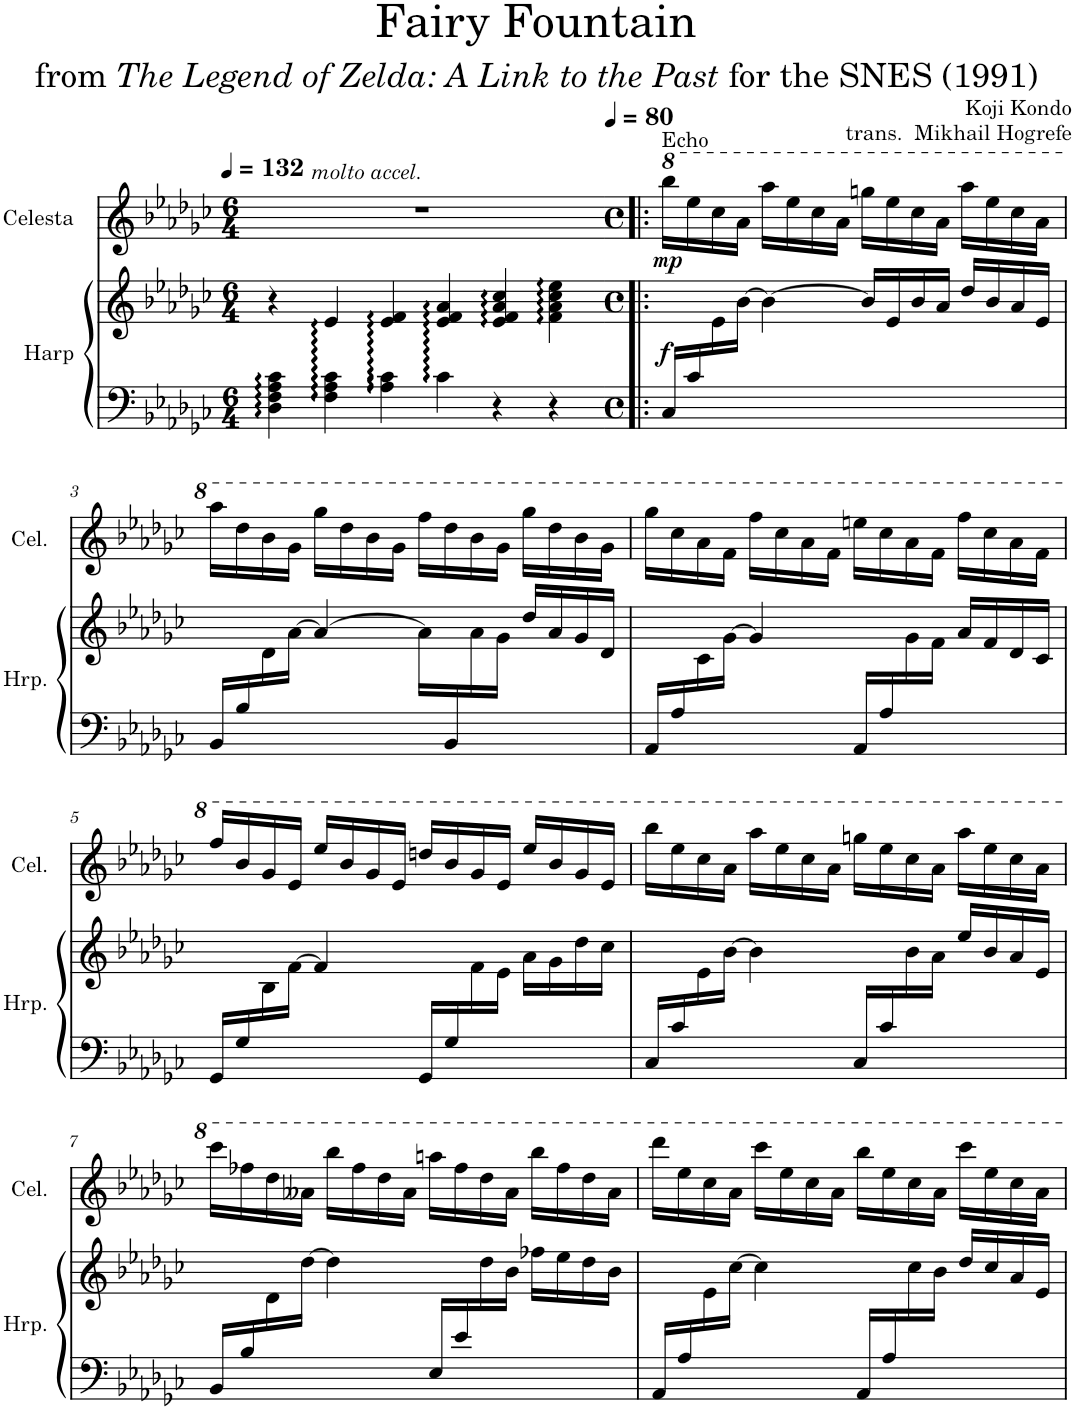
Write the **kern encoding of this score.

**kern	**kern	**dynam	**kern	**dynam	**kern	**dynam	**kern	**kern	**dynam	**kern	**dynam	**kern	**dynam	**kern	**dynam	**kern	**dynam	**kern	**dynam
*part10	*part9	*part9	*part8	*part8	*part7	*part7	*part6	*part6	*part6	*part5	*part5	*part4	*part4	*part3	*part3	*part2	*part2	*part1	*part1
*staff11	*staff10	*staff10	*staff9	*staff9	*staff8	*staff8	*staff7	*staff6	*staff6/7	*staff5	*staff5	*staff4	*staff4	*staff3	*staff3	*staff2	*staff2	*staff1	*staff1
*I"Harp 10	*I"Harp 9	*	*I"Harp 8	*	*I"Harp 7	*	*I"Harp	*	*	*I"Celesta	*	*I"Celesta	*	*I"Celesta	*	*I"Celesta	*	*I"Celesta	*
*I'Hrp. 10	*I'Hrp. 9	*	*I'Hrp. 8	*	*I'Hrp. 7	*	*I'Hrp.	*	*	*I'Cel.	*	*I'Cel.	*	*I'Cel.	*	*I'Cel.	*	*I'Cel.	*
*stria5	*stria5	*	*stria5	*	*stria5	*	*	*	*	*stria5	*	*stria5	*	*stria5	*	*stria5	*	*	*
*clefG2	*clefF4	*	*clefF4	*	*clefF4	*	*clefF4	*clefG2	*	*clefG2	*	*clefG2	*	*clefG2	*	*clefG2	*	*clefG2	*
*	*	*	*	*	*	*	*	*	*	*Trd-7c-12	*	*Trd-7c-12	*	*Trd-7c-12	*	*Trd-7c-12	*	*	*
*k[b-e-a-d-g-c-]	*k[b-e-a-d-g-c-]	*	*k[b-e-a-d-g-c-]	*	*k[b-e-a-d-g-c-]	*	*k[b-e-a-d-g-c-]	*k[b-e-a-d-g-c-]	*	*k[b-e-a-d-g-c-]	*	*k[b-e-a-d-g-c-]	*	*k[b-e-a-d-g-c-]	*	*k[b-e-a-d-g-c-]	*	*k[b-e-a-d-g-c-]	*
*M6/4	*M6/4	*	*M6/4	*	*M6/4	*	*M6/4	*M6/4	*	*M6/4	*	*M6/4	*	*M6/4	*	*M6/4	*	*M6/4	*
*MM132	*MM132	*	*MM132	*	*MM132	*	*MM132	*MM132	*	*MM132	*	*MM132	*	*MM132	*	*MM132	*	*MM132	*
=1	=1	=1	=1	=1	=1	=1	=1	=1	=1	=1	=1	=1	=1	=1	=1	=1	=1	=1	=1
*	*	*	*	*	*	*	*	*	*	*	*	*	*	*	*	*	*	*^	*
32r	32r	.	64r	.	4D-	.	4D-\:: 4F\:: 4A-\:: 4c-\::	4r	.	1.r	.	1.r	.	1.r	.	1.r	.	1.r	4ryy	.
.	.	.	4F	.	.	.	.	.	.	.	.	.	.	.	.	.	.	.	.	.
64r	4A-	.	.	.	.	.	.	.	.	.	.	.	.	.	.	.	.	.	.	.
4c-	.	.	.	.	.	.	.	.	.	.	.	.	.	.	.	.	.	.	.	.
!	!	!	!	!	!	!	!	!	!	!	!	!	!	!	!	!	!	!	!LO:TX:a:i:t=molto accel.	!
.	.	.	.	.	4F	.	4F\: 4A-\: 4c-\:	4e-::/	.	.	.	.	.	.	.	.	.	.	1ryy	.
.	.	.	4A-	.	.	.	.	.	.	.	.	.	.	.	.	.	.	.	.	.
.	4c-	.	.	.	.	.	.	.	.	.	.	.	.	.	.	.	.	.	.	.
4e-	.	.	.	.	.	.	.	.	.	.	.	.	.	.	.	.	.	.	.	.
.	.	.	.	.	4A-	.	4A-\: 4c-\:	4e-/:: 4f/::	.	.	.	.	.	.	.	.	.	.	.	.
.	.	.	4c-	.	.	.	.	.	.	.	.	.	.	.	.	.	.	.	.	.
.	4e-	.	.	.	.	.	.	.	.	.	.	.	.	.	.	.	.	.	.	.
4f	.	.	.	.	.	.	.	.	.	.	.	.	.	.	.	.	.	.	.	.
.	.	.	.	.	4c-	.	4c-:\	4e-/:: 4f/:: 4a-/::	.	.	.	.	.	.	.	.	.	.	.	.
.	.	.	4e-	.	.	.	.	.	.	.	.	.	.	.	.	.	.	.	.	.
.	4f	.	.	.	.	.	.	.	.	.	.	.	.	.	.	.	.	.	.	.
4a-	.	.	.	.	.	.	.	.	.	.	.	.	.	.	.	.	.	.	.	.
.	.	.	.	.	4e-	.	4r	4e-/:: 4f/:: 4a-/:: 4cc-/::	.	.	.	.	.	.	.	.	.	.	.	.
.	.	.	4f	.	.	.	.	.	.	.	.	.	.	.	.	.	.	.	.	.
.	4a-	.	.	.	.	.	.	.	.	.	.	.	.	.	.	.	.	.	.	.
4cc-	.	.	.	.	.	.	.	.	.	.	.	.	.	.	.	.	.	.	.	.
.	.	.	.	.	4f	.	4r	4f\:: 4a-\:: 4cc-\:: 4ee-\::	.	.	.	.	.	.	.	.	.	.	4ryy	.
.	.	.	8...a-	.	.	.	.	.	.	.	.	.	.	.	.	.	.	.	.	.
.	8..cc-	.	.	.	.	.	.	.	.	.	.	.	.	.	.	.	.	.	.	.
[8.ee-\L	.	.	.	.	.	.	.	.	.	.	.	.	.	.	.	.	.	.	.	.
64ee-\Jkkk]	.	.	.	.	.	.	.	.	.	.	.	.	.	.	.	.	.	.	.	.
*	*	*	*	*	*	*	*	*	*	*	*	*	*	*	*	*	*	*v	*v	*
=2!|:	=2!|:	=2!|:	=2!|:	=2!|:	=2!|:	=2!|:	=2!|:	=2!|:	=2!|:	=2!|:	=2!|:	=2!|:	=2!|:	=2!|:	=2!|:	=2!|:	=2!|:	=2!|:	=2!|:
*	*clefG2	*	*clefG2	*	*	*	*	*	*	*	*	*	*	*	*	*	*	*	*
*M4/4	*M4/4	*	*M4/4	*	*M4/4	*	*M4/4	*M4/4	*	*M4/4	*	*M4/4	*	*M4/4	*	*M4/4	*	*M4/4	*
*met(c)	*met(c)	*	*met(c)	*	*met(c)	*	*met(c)	*met(c)	*	*met(c)	*	*met(c)	*	*met(c)	*	*met(c)	*	*met(c)	*
*	*	*	*	*	*	*	*	*	*	*	*	*	*	*	*	*	*	*MM80	*
*	*	*	*	*	*	*	*^	*	*	*	*	*	*	*	*	*	*	*^	*
!	!	!	!	!	!	!	!	!	!	!	!	!	!	!	!	!	!	!	!LO:TX:a:t=Echo	!	!
!	!	!	!	!	!	!LO:DY:b	!	!	!	!LO:DY:b	!	!	!	!	!	!	!	!LO:DY:b	!	!	!LO:DY:b
*	*	*	*	*	*	*	*	*	*	*	*	*	*	*	*	*	*	*	*v	*v	*
1r	8r	.	16r	.	8.C-\L	f	16C-/LL	1ryy	8ryy	f	8r	.	8r	.	16r	.	4bb-	mp	16bbb-\LL	mp
!	!	!	!	!LO:DY:b	!	!	!	!	!	!	!	!	!	!	!	!LO:DY:b	!	!	!	!
.	.	.	[16c-	f	.	.	16c-/	.	.	.	.	.	.	.	4ee-	mp	.	.	16eee-\	.
!	!	!LO:DY:b	!	!	!	!	!	!	!	!	!	!	!	!LO:DY:b	!	!	!	!	!	!
.	[16e-	f	2c-]	.	.	.	2..ryy	.	16e-\	.	16r	.	4cc-	mp	.	.	.	.	16ccc-\	.
!	!	!	!	!	!	!	!	!	!	!	!	!LO:DY:b	!	!	!	!	!	!	!	!
.	2e-]	.	.	.	[16b-\Jk	.	.	.	[16b-\JJ	.	4a-	mp	.	.	.	.	.	.	16aa-\JJ	.
.	.	.	.	.	4b-_	.	.	.	4b-\_	.	.	.	.	.	.	.	4aa-	.	16aaa-\LL	.
.	.	.	.	.	.	.	.	.	.	.	.	.	.	.	4ee-	.	.	.	16eee-\	.
.	.	.	.	.	.	.	.	.	.	.	.	.	4cc-	.	.	.	.	.	16ccc-\	.
.	.	.	.	.	.	.	.	.	.	.	4a-	.	.	.	.	.	.	.	16aa-\JJ	.
.	.	.	.	.	16b-\KL]	.	.	.	16b-/LL]	.	.	.	.	.	.	.	4ggn	.	16gggn\LL	.
.	.	.	.	.	8.e-\J	.	.	.	16e-/	.	.	.	.	.	4ee-	.	.	.	16eee-\	.
.	.	.	8.b-	.	.	.	.	.	16b-/	.	.	.	4cc-	.	.	.	.	.	16ccc-\	.
.	8.a-	.	.	.	.	.	.	.	16a-/JJ	.	4a-	.	.	.	.	.	.	.	16aa-\JJ	.
.	.	.	.	.	8.dd-\L	.	.	.	16dd-/LL	.	.	.	.	.	.	.	4aa-	.	16aaa-\LL	.
.	.	.	[8.b-J	.	.	.	.	.	16b-/	.	.	.	.	.	[8.ee-	.	.	.	16eee-\	.
.	[8a-J	.	.	.	.	.	.	.	16a-/	.	.	.	[8cc-	.	.	.	.	.	16ccc-\	.
.	.	.	.	.	16e-\Jk	.	.	.	16e-/JJ	.	[16a-	.	.	.	.	.	.	.	16aa-\JJ	.
!!LO:LB:g=z
=3	=3	=3	=3	=3	=3	=3	=3	=3	=3	=3	=3	=3	=3	=3	=3	=3	=3	=3	=3	=3
1r	8a-/L]	.	16b-/LL]	.	8.BB-\L	.	16BB-/LL	1ryy	8ryy	.	8.a-]	.	8cc-]	.	16ee-]	.	4aa-	.	16aaa-\LL	.
.	.	.	[16B-/JJ	.	.	.	16B-/	.	.	.	.	.	.	.	4dd-	.	.	.	16ddd-\	.
.	[16d-/Jk	.	2B-]	.	.	.	4..ryy	.	16d-\	.	.	.	4b-	.	.	.	.	.	16bb-\	.
.	2d-]	.	.	.	[16a-\Jk	.	.	.	[16a-\JJ	.	4g-	.	.	.	.	.	.	.	16gg-\JJ	.
.	.	.	.	.	4a-_	.	.	.	4a-/_	.	.	.	.	.	.	.	4gg-	.	16ggg-\LL	.
.	.	.	.	.	.	.	.	.	.	.	.	.	.	.	4dd-	.	.	.	16ddd-\	.
.	.	.	.	.	.	.	.	.	.	.	.	.	4b-	.	.	.	.	.	16bb-\	.
.	.	.	.	.	.	.	.	.	.	.	4g-	.	.	.	.	.	.	.	16gg-\JJ	.
.	.	.	.	.	16a-\KL]	.	.	.	16a-\LL]	.	.	.	.	.	.	.	4ff	.	16fff\LL	.
.	.	.	.	.	8.BB-\J	.	16BB-/	.	16ryy	.	.	.	.	.	4dd-	.	.	.	16ddd-\	.
.	.	.	8.a-	.	.	.	4.ryy	.	16a-\	.	.	.	4b-	.	.	.	.	.	16bb-\	.
.	8.g-	.	.	.	.	.	.	.	16g-\JJ	.	4g-	.	.	.	.	.	.	.	16gg-\JJ	.
.	.	.	.	.	8.dd-\L	.	.	.	16dd-/LL	.	.	.	.	.	.	.	4gg-	.	16ggg-\LL	.
.	.	.	[8.a-J	.	.	.	.	.	16a-/	.	.	.	.	.	[8.dd-	.	.	.	16ddd-\	.
.	[8g-J	.	.	.	.	.	.	.	16g-/	.	.	.	[8b-	.	.	.	.	.	16bb-\	.
.	.	.	.	.	16d-\Jk	.	.	.	16d-/JJ	.	[16g-	.	.	.	.	.	.	.	16gg-\JJ	.
=4	=4	=4	=4	=4	=4	=4	=4	=4	=4	=4	=4	=4	=4	=4	=4	=4	=4	=4	=4	=4
1r	8g-]	.	16a-]	.	8.AA-\L	.	16AA-/LL	1ryy	8ryy	.	8.g-]	.	8b-]	.	16dd-]	.	4gg-	.	16ggg-\LL	.
.	.	.	2A-	.	.	.	16A-/	.	.	.	.	.	.	.	4cc-	.	.	.	16ccc-\	.
.	2c-	.	.	.	.	.	4.ryy	.	16c-\	.	.	.	4a-	.	.	.	.	.	16aa-\	.
.	.	.	.	.	[16g-\Jk	.	.	.	[16g-\JJ	.	4f	.	.	.	.	.	.	.	16ff\JJ	.
.	.	.	.	.	4g-]	.	.	.	4g-/]	.	.	.	.	.	.	.	4ff	.	16fff\LL	.
.	.	.	.	.	.	.	.	.	.	.	.	.	.	.	4cc-	.	.	.	16ccc-\	.
.	.	.	.	.	.	.	.	.	.	.	.	.	4a-	.	.	.	.	.	16aa-\	.
.	.	.	.	.	.	.	.	.	.	.	4f	.	.	.	.	.	.	.	16ff\JJ	.
.	.	.	.	.	8.AA-\L	.	16AA-/LL	.	8ryy	.	.	.	.	.	.	.	4een	.	16eeen\LL	.
.	.	.	8.A-	.	.	.	16A-/	.	.	.	.	.	.	.	4cc-	.	.	.	16ccc-\	.
.	8.g-	.	.	.	.	.	4.ryy	.	16g-\	.	.	.	4a-	.	.	.	.	.	16aa-\	.
.	.	.	.	.	8.f\J	.	.	.	16f\JJ	.	4f	.	.	.	.	.	.	.	16ff\JJ	.
.	.	.	8.a-/L	.	.	.	.	.	16a-/LL	.	.	.	.	.	.	.	4ff	.	16fff\LL	.
.	[8.fJ	.	.	.	.	.	.	.	16f/	.	.	.	.	.	[8.cc-	.	.	.	16ccc-\	.
.	.	.	.	.	8d-J	.	.	.	16d-/	.	.	.	[8a-	.	.	.	.	.	16aa-\	.
.	.	.	[16c-/Jk	.	.	.	.	.	16c-/JJ	.	[16f	.	.	.	.	.	.	.	16ff\JJ	.
!!LO:LB:g=z
=5	=5	=5	=5	=5	=5	=5	=5	=5	=5	=5	=5	=5	=5	=5	=5	=5	=5	=5	=5	=5
1r	8f]	.	16c-]	.	8.GG-\L	.	16GG-/LL	1ryy	8ryy	.	8.f]	.	8a-]	.	16cc-]	.	4ff	.	16fff/LL	.
.	.	.	2G-	.	.	.	16G-/	.	.	.	.	.	.	.	4b-	.	.	.	16bb-/	.
.	2B-	.	.	.	.	.	4.ryy	.	16B-\	.	.	.	4g-	.	.	.	.	.	16gg-/	.
.	.	.	.	.	[16f\Jk	.	.	.	[16f\JJ	.	4e-	.	.	.	.	.	.	.	16ee-/JJ	.
.	.	.	.	.	4f]	.	.	.	4f/]	.	.	.	.	.	.	.	4ee-	.	16eee-/LL	.
.	.	.	.	.	.	.	.	.	.	.	.	.	.	.	4b-	.	.	.	16bb-/	.
.	.	.	.	.	.	.	.	.	.	.	.	.	4g-	.	.	.	.	.	16gg-/	.
.	.	.	.	.	.	.	.	.	.	.	4e-	.	.	.	.	.	.	.	16ee-/JJ	.
.	.	.	.	.	8.GG-\L	.	16GG-/LL	.	8ryy	.	.	.	.	.	.	.	4ddn	.	16dddn/LL	.
.	.	.	8.G-	.	.	.	16G-/	.	.	.	.	.	.	.	4b-	.	.	.	16bb-/	.
.	8.f	.	.	.	.	.	4.ryy	.	16f\	.	.	.	4g-	.	.	.	.	.	16gg-/	.
.	.	.	.	.	8.e-\J	.	.	.	16e-\JJ	.	4e-	.	.	.	.	.	.	.	16ee-/JJ	.
.	.	.	8.a-\L	.	.	.	.	.	16a-\LL	.	.	.	.	.	.	.	4ee-	.	16eee-/LL	.
.	[8.g-J	.	.	.	.	.	.	.	16g-\	.	.	.	.	.	[8.b-	.	.	.	16bb-/	.
.	.	.	.	.	8dd-J	.	.	.	16dd-\	.	.	.	[8g-	.	.	.	.	.	16gg-/	.
.	.	.	[16cc-\Jk	.	.	.	.	.	16cc-\JJ	.	[16e-	.	.	.	.	.	.	.	16ee-/JJ	.
=6	=6	=6	=6	=6	=6	=6	=6	=6	=6	=6	=6	=6	=6	=6	=6	=6	=6	=6	=6	=6
1r	8g-]	.	16cc-]	.	8.C-\L	.	16C-/LL	1ryy	8ryy	.	8.e-]	.	8g-]	.	16b-]	.	4bb-	.	16bbb-\LL	.
.	.	.	2c-	.	.	.	16c-/	.	.	.	.	.	.	.	4ee-	.	.	.	16eee-\	.
.	2e-	.	.	.	.	.	4.ryy	.	16e-\	.	.	.	4cc-	.	.	.	.	.	16ccc-\	.
.	.	.	.	.	[16b-\Jk	.	.	.	[16b-\JJ	.	4a-	.	.	.	.	.	.	.	16aa-\JJ	.
.	.	.	.	.	4b-]	.	.	.	4b-\]	.	.	.	.	.	.	.	4aa-	.	16aaa-\LL	.
.	.	.	.	.	.	.	.	.	.	.	.	.	.	.	4ee-	.	.	.	16eee-\	.
.	.	.	.	.	.	.	.	.	.	.	.	.	4cc-	.	.	.	.	.	16ccc-\	.
.	.	.	.	.	.	.	.	.	.	.	4a-	.	.	.	.	.	.	.	16aa-\JJ	.
.	.	.	.	.	8.C-\L	.	16C-/LL	.	8ryy	.	.	.	.	.	.	.	4ggn	.	16gggn\LL	.
.	.	.	8.c-	.	.	.	16c-/	.	.	.	.	.	.	.	4ee-	.	.	.	16eee-\	.
.	8.b-	.	.	.	.	.	4.ryy	.	16b-\	.	.	.	4cc-	.	.	.	.	.	16ccc-\	.
.	.	.	.	.	8.a-\J	.	.	.	16a-\JJ	.	4a-	.	.	.	.	.	.	.	16aa-\JJ	.
.	.	.	8.ee-/L	.	.	.	.	.	16ee-/LL	.	.	.	.	.	.	.	4aa-	.	16aaa-\LL	.
.	[8.b-J	.	.	.	.	.	.	.	16b-/	.	.	.	.	.	[8.ee-	.	.	.	16eee-\	.
.	.	.	.	.	8a-J	.	.	.	16a-/	.	.	.	[8cc-	.	.	.	.	.	16ccc-\	.
.	.	.	[16e-/Jk	.	.	.	.	.	16e-/JJ	.	[16a-	.	.	.	.	.	.	.	16aa-\JJ	.
!!LO:LB:g=z
=7	=7	=7	=7	=7	=7	=7	=7	=7	=7	=7	=7	=7	=7	=7	=7	=7	=7	=7	=7	=7
1r	8b-]	.	16e-]	.	8.BB-\L	.	16BB-/LL	1ryy	8ryy	.	8.a-]	.	8cc-]	.	16ee-]	.	4ccc-	.	16cccc-\LL	.
.	.	.	2B-	.	.	.	16B-/	.	.	.	.	.	.	.	4ff-X	.	.	.	16fff-X\	.
.	2d-	.	.	.	.	.	4.ryy	.	16d-\	.	.	.	4dd-	.	.	.	.	.	16ddd-\	.
.	.	.	.	.	[16dd-\Jk	.	.	.	[16dd-\JJ	.	4a--X	.	.	.	.	.	.	.	16aa--X\JJ	.
.	.	.	.	.	4dd-]	.	.	.	4dd-\]	.	.	.	.	.	.	.	4bb-	.	16bbb-\LL	.
.	.	.	.	.	.	.	.	.	.	.	.	.	.	.	4ff-	.	.	.	16fff-\	.
.	.	.	.	.	.	.	.	.	.	.	.	.	4dd-	.	.	.	.	.	16ddd-\	.
.	.	.	.	.	.	.	.	.	.	.	4a--	.	.	.	.	.	.	.	16aa--\JJ	.
.	.	.	.	.	8.E-\L	.	16E-/LL	.	8ryy	.	.	.	.	.	.	.	4aan	.	16aaan\LL	.
.	.	.	8.e-	.	.	.	16e-/	.	.	.	.	.	.	.	4ff-	.	.	.	16fff-\	.
.	8.dd-	.	.	.	.	.	4.ryy	.	16dd-\	.	.	.	4dd-	.	.	.	.	.	16ddd-\	.
.	.	.	.	.	8.b-\J	.	.	.	16b-\JJ	.	4a--	.	.	.	.	.	.	.	16aa--\JJ	.
.	.	.	8.ff-X\L	.	.	.	.	.	16ff-X\LL	.	.	.	.	.	.	.	4bb-	.	16bbb-\LL	.
.	[8.ee-J	.	.	.	.	.	.	.	16ee-\	.	.	.	.	.	[8.ff-	.	.	.	16fff-\	.
.	.	.	.	.	8dd-J	.	.	.	16dd-\	.	.	.	[8dd-	.	.	.	.	.	16ddd-\	.
.	.	.	[16b-\Jk	.	.	.	.	.	16b-\JJ	.	[16a--	.	.	.	.	.	.	.	16aa--\JJ	.
=8	=8	=8	=8	=8	=8	=8	=8	=8	=8	=8	=8	=8	=8	=8	=8	=8	=8	=8	=8	=8
1r	8ee-]	.	16b-]	.	8.AA-\L	.	16AA-/LL	1ryy	8ryy	.	8.a--]	.	8dd-]	.	16ff-]	.	4ddd-	.	16dddd-\LL	.
.	.	.	2A-	.	.	.	16A-/	.	.	.	.	.	.	.	4ee-	.	.	.	16eee-\	.
.	2e-	.	.	.	.	.	4.ryy	.	16e-\	.	.	.	4cc-	.	.	.	.	.	16ccc-\	.
.	.	.	.	.	[16cc-\Jk	.	.	.	[16cc-\JJ	.	4a-X	.	.	.	.	.	.	.	16aa-\JJ	.
.	.	.	.	.	4cc-]	.	.	.	4cc-\]	.	.	.	.	.	.	.	4ccc-	.	16cccc-\LL	.
.	.	.	.	.	.	.	.	.	.	.	.	.	.	.	4ee-	.	.	.	16eee-\	.
.	.	.	.	.	.	.	.	.	.	.	.	.	4cc-	.	.	.	.	.	16ccc-\	.
.	.	.	.	.	.	.	.	.	.	.	4a-	.	.	.	.	.	.	.	16aa-\JJ	.
.	.	.	.	.	8.AA-\L	.	16AA-/LL	.	8ryy	.	.	.	.	.	.	.	4bb-	.	16bbb-\LL	.
.	.	.	8.A-	.	.	.	16A-/	.	.	.	.	.	.	.	4ee-	.	.	.	16eee-\	.
.	8.cc-	.	.	.	.	.	4.ryy	.	16cc-\	.	.	.	4cc-	.	.	.	.	.	16ccc-\	.
.	.	.	.	.	8.b-\J	.	.	.	16b-\JJ	.	4a-	.	.	.	.	.	.	.	16aa-\JJ	.
.	.	.	8.dd-/L	.	.	.	.	.	16dd-/LL	.	.	.	.	.	.	.	4ccc-	.	16cccc-\LL	.
.	[8.cc-J	.	.	.	.	.	.	.	16cc-/	.	.	.	.	.	[8.ee-	.	.	.	16eee-\	.
.	.	.	.	.	8a-J	.	.	.	16a-/	.	.	.	[8cc-	.	.	.	.	.	16ccc-\	.
.	.	.	[16e-/Jk	.	.	.	.	.	16e-/JJ	.	[16a-	.	.	.	.	.	.	.	16aa-\JJ	.
*	*	*	*	*	*	*	*v	*v	*	*	*	*	*	*	*	*	*	*	*	*
=	=	=	=	=	=	=	=	=	=	=	=	=	=	=	=	=	=	=	=
*-	*-	*-	*-	*-	*-	*-	*-	*-	*-	*-	*-	*-	*-	*-	*-	*-	*-	*-	*-
